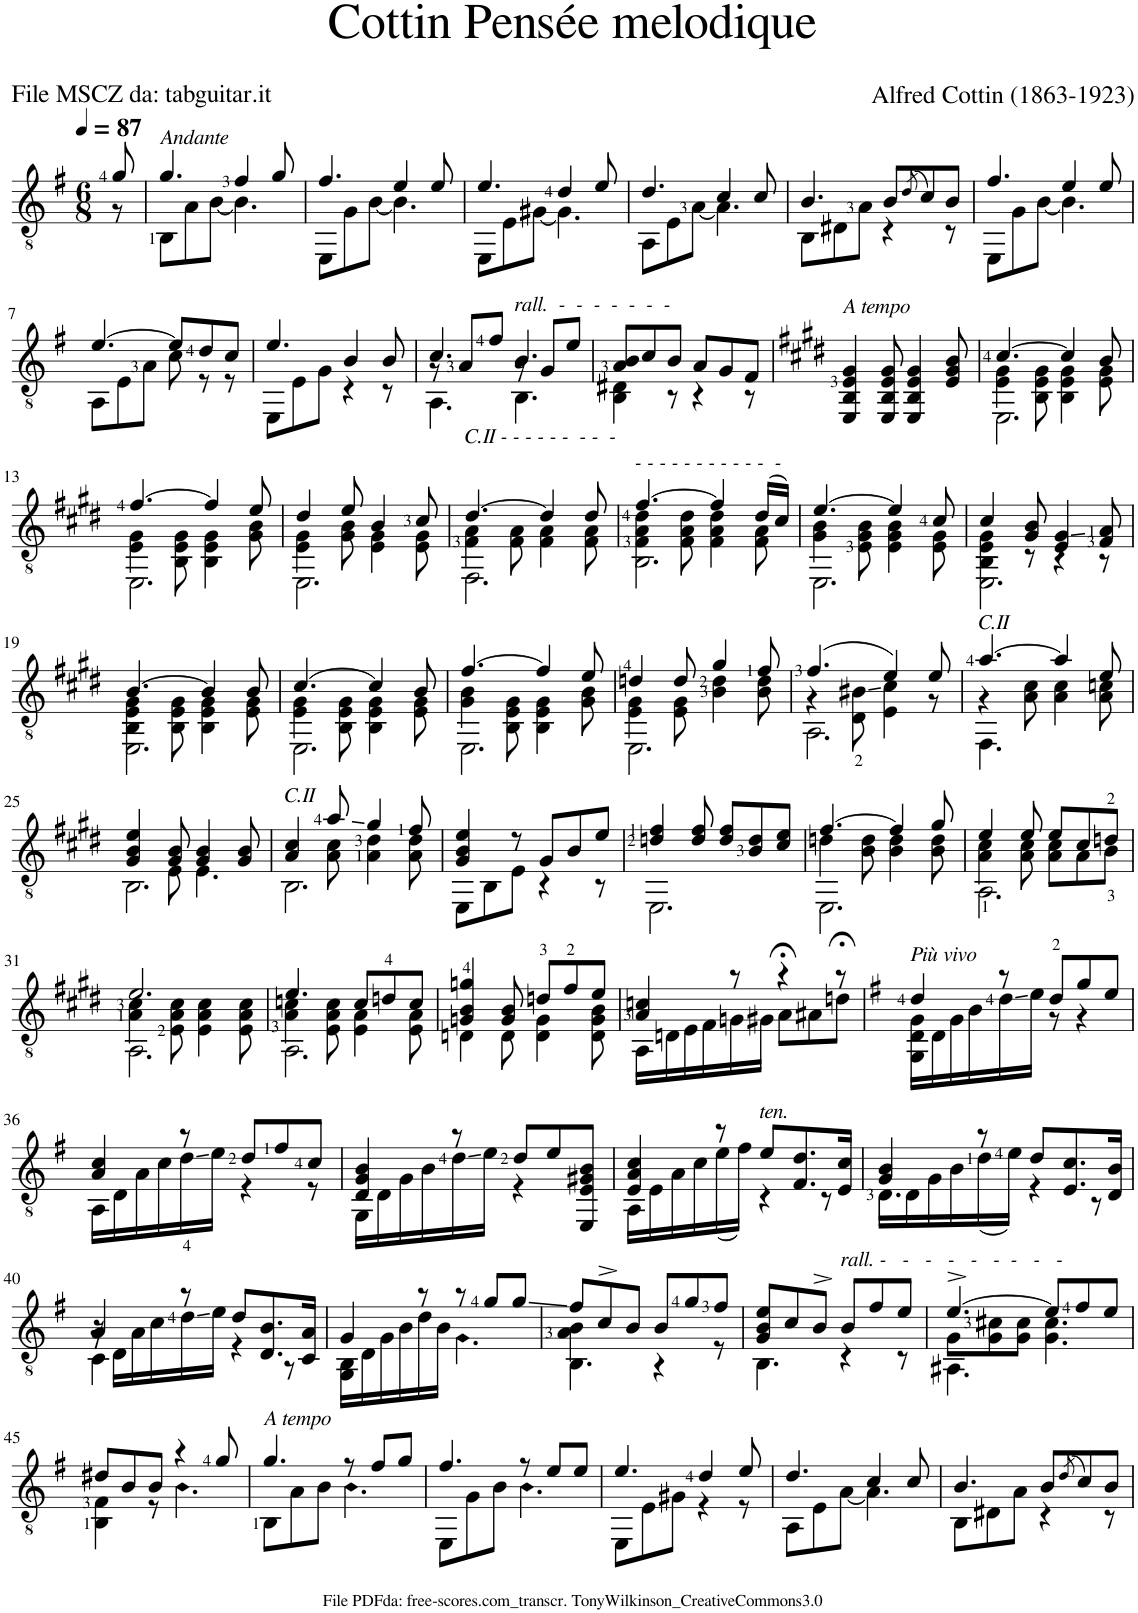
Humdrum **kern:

**kern
*part1
*staff1
*I"Guitar
*I'Guit.
*clefGv2
*k[f#]
*M6/8
*MM87
=
*^
8g/	8r
=1	=1
!LO:TX:a:i:t=Andante	!
4.g/	8BB\L
.	8A\
.	[8B\J
4f#/	4.B\]
8g/	.
=2	=2
4.f#/	8EE\L
.	8G\
.	[8B\J
4e/	4.B\]
8e/	.
=3	=3
4.e/	8EE\L
.	8E\
.	[8G#X\J
4d/	4.G#\]
8e/	.
=4	=4
4.d/	8AA\L
.	8E\
.	[8A\J
4c/	4.A\]
8c/	.
=5	=5
4.B/	8BB\L
.	8D#X\
.	8A\J
8B/L	4r
(8qd/	.
8c/)	.
8B/J	8r
=6	=6
4.f#/	8EE\L
.	8G\
.	[8B\J
4e/	4.B\]
8e/	.
!!LO:LB:g=z	!!
=7	=7
[4.e/	8AA\L
.	8E\
.	8A\J
8e/L]	8c\
8d/	8r
8c/J	8r
=8	=8
4.e/	8EE\L
.	8E\
.	8G\J
4B/	4r
8B/	8r
=9	=9
*	*^
4.c/	8r	4.AA\
.	8A/L	.
.	8f#/J	.
!LO:TX:a:i:t=rall.  -  -  -  -  -  -  -	!	!
4.B/	8r	4.BB\
.	8G/L	.
.	8e/J	.
*	*v	*v
=10	=10
8A/ 8B/L	4BB\ 4D#X\
8c/	.
8B/J	8r
8A/L	4r
8G/	.
8F#/J	8r
*v	*v
=11
*k[f#c#g#d#]
*^
!LO:TX:a:i:t=A tempo	!
*v	*v
4EE/ 4BB/ 4E/ 4G#/
8EE/ 8BB/ 8E/ 8G#/
4EE/ 4BB/ 4E/ 4G#/
8E/ 8G#/ 8B/
=12
*^
*	*^
[4.c#/	4E\ 4G#\	2.EE\
.	8BB\ 8E\ 8G#\	.
4c#/]	4BB\ 4E\ 4G#\	.
8B/	8E\ 8G#\	.
!!LO:LB:g=z	!!	!!
=13	=13	=13
[4.f#/	4E\ 4G#\	2.EE\
.	8BB\ 8E\ 8G#\	.
4f#/]	4BB\ 4E\ 4G#\	.
8e/	8G#\ 8B\	.
=14	=14	=14
4d#/	4E\ 4G#\	2.EE\
8e/	8G#\ 8B\	.
4B/	4E\ 4G#\	.
8c#/	8E\ 8G#\	.
=15	=15	=15
!LO:TX:a:t=C.II - - - - - -  - -  -	!	!
[4.d#/	4F#\ 4A\	2.FF#\
.	8F#\ 8A\	.
4d#/]	4F#\ 4A\	.
8d#/	8F#\ 8A\	.
=16	=16	=16
!LO:TX:a:i:t=- - - - - - - - - - -  -	!	!
[4.f#/	4F#\ 4A\ 4d#\	2.BB\
.	8F#\ 8A\ 8d#\	.
4f#/]	4F#\ 4A\ 4d#\	.
(16d#/LL	8F#\ 8A\	.
16c#/JJ)	.	.
=17	=17	=17
[4.e/	4G#\ 4B\	2.EE\
.	8E\ 8G#\ 8B\	.
4e/]	4E\ 4G#\ 4B\	.
8c#/	8E\ 8G#\	.
=18	=18	=18
4c#/	4BB\ 4E\ 4G#\	2.EE\
8G#/ 8B/	8r	.
4E/ 4G#/	4r	.
8F#/ 8A/	8r	.
!!LO:LB:g=z	!!	!!
=19	=19	=19
[4.B/	4BB\ 4E\ 4G#\	2.EE\
.	8BB\ 8E\ 8G#\	.
4B/]	4BB\ 4E\ 4G#\	.
8B/	8E\ 8G#\	.
=20	=20	=20
[4.c#/	4E\ 4G#\	2.EE\
.	8BB\ 8E\ 8G#\	.
4c#/]	4BB\ 4E\ 4G#\	.
8B/	8E\ 8G#\	.
=21	=21	=21
[4.f#/	4G#\ 4B\	2.EE\
.	8BB\ 8E\ 8G#\	.
4f#/]	4BB\ 4E\ 4G#\	.
8e/	8G#\ 8B\	.
=22	=22	=22
4dn/	4E\ 4G#\	2.EE\
8d/	8E\ 8G#\	.
4g#/	4B\ 4d\	.
8f#/	8B\ 8d\	.
=23	=23	=23
(4.f#/	4r	2.AA\
.	8D#\ 8B#X\	.
4e/)	4E\ 4c#\	.
8e/	8r	.
=24	=24	=24
!LO:TX:a:i:t=C.II	!	!
[4.a/	4r	4.FF#\
.	8A\ 8c#\	.
4a/]	4A\ 4c#\	4.ryy
8e/	8A\ 8cn\	.
!!LO:LB:g=z	!!	!!
=25	=25	=25
4G#/ 4B/ 4e/	4ryy	2.BB\
8G#/ 8B/	8E\	.
4G#/ 4B/	4.E\	.
8G#/ 8B/	.	.
=26	=26	=26
!LO:TX:a:i:t=C.II	!	!
4A/ 4c#/	4ryy	2.BB\
8a/	8A\ 8c#\	.
4g#/	4A\ 4d#\	.
8f#/	8A\ 8d#\	.
*	*v	*v
=27	=27
4G#/ 4B/ 4e/	8EE\L
.	8BB\
8r	8E\J
8G#/L	4r
8B/	.
8e/J	8r
=28	=28
4dn/ 4f#/	2.EE\
8d/ 8f#/	.
8d/ 8f#/L	.
8B/ 8d/	.
8c#/ 8e/J	.
=29	=29
*	*^
[4.f#/	4dn\	2.EE\
.	8B\ 8d\	.
4f#/]	4B\ 4d\	.
8g#/	8B\ 8d\	.
=30	=30	=30
4e/	4A\ 4c#\	2.AA\
8e/	8A\ 8c#\	.
8e/L	8A\ 8c#\L	.
8c#/	8A\	.
8dn/J	8B\J	.
!!LO:LB:g=z	!!	!!
=31	=31	=31
2.e/	4A\ 4c#\	2.AA\
.	8E\ 8A\ 8c#\	.
.	4E\ 4A\ 4c#\	.
.	8E\ 8A\ 8c#\	.
=32	=32	=32
4.e/	4A\ 4cn\	2.AA\
.	8E\ 8A\ 8c\	.
8c/L	4E\ 4A\	.
8dn/	.	.
8c/J	8E\ 8A\	.
*	*v	*v
=33	=33
4Gn/ 4B/ 4gn/	4Dn\
8G/ 8B/	8D\
8dn/L	4D\ 4G\
8f#/	.
8e/J	8D\ 8G\ 8B\
=34	=34
4A/ 4cn/	16AA\LL
.	16Dn\
.	16E\
.	16F#\
8r	16Gn\
.	16G#X\JJ
4r;<	8A\L
.	8A#X\
8r;<	8dn\J
=35	=35
*k[f#]	*
!LO:TX:a:i:t=Più vivo	!
4d/	16GG\ 16D\ 16G\LL
.	16D\
.	16G\
.	16B\
8r	16d\
.	16e\JJ
8d/L	8r
8g/	4r
8e/J	.
!!LO:LB:g=z	!!
=36	=36
4A/ 4c/	16AA\LL
.	16D\
.	16A\
.	16c\
8r	16d\
.	16e\JJ
8d/L	4r
8f#/	.
8c/J	8r
=37	=37
4D/ 4G/ 4B/	16GG\LL
.	16D\
.	16G\
.	16B\
8r	16d\
.	16e\JJ
8d/L	4r
8e/	.
8EE/ 8E/ 8G#X/ 8B/J	8ryy
=38	=38
4E/ 4A/ 4c/	16AA\LL
.	16E\
.	16A\
.	16c\
8r	(16e\
.	16f#\JJ)
!LO:TX:a:i:t=ten.	!
8e/L	4r
8.F#/ 8.d/	.
.	8r
16E/ 16c/Jk	.
=39	=39
*	*^
4G/ 4B/	16D\LL	4.D\
.	16D\	.
.	16G\	.
.	16B\	.
8r	(16d\	.
.	16e\JJ)	.
8d/L	4r	4.ryy
8.E/ 8.c/	.	.
.	8r	.
16D/ 16B/Jk	.	.
!!LO:LB:g=z	!!	!!
=40	=40	=40
4A/	16r	4C\
.	16D\LL	.
.	16A\	.
.	16c\	.
8r	16d\	2ryy
.	16e\JJ	.
8d/L	4r	.
8.D/ 8.B/	.	.
.	8r	.
16C/ 16A/Jk	.	.
*	*v	*v
=41	=41
4G/	16GG\ 16BB\LL
.	16D\
.	16G\
.	16B\
8r	16d\
.	16B\JJ
8r	4.G\
8g/L	.
8g/J	.
=42	=42
*	*^
8f#/L	4A\ 4B\	4.BB\
8c^/	.	.
8B/J	2ryy	.
8B/L	.	4r
8g/	.	.
8f#/J	.	8r
*	*v	*v
=43	=43
8G/ 8B/ 8e/L	4.BB\
8c/	.
8B^/J	.
!LO:TX:a:i:t=rall. -   -   -   -   -   -  -   -   -	!
8B/L	4r
8f#/	.
8e/J	8r
=44	=44
*	*^
[4.e^/	8G\L	4.AA#X\
.	8G\ 8c#X\	.
.	8G\ 8c#\J	.
8e/L]	4.G\ 4.c#\	4.ryy
8f#/	.	.
8e/J	.	.
*	*v	*v
!!LO:LB:g=z
=45	=45
8d#X/L	4BB\ 4F#\
8B/	.
8B/J	8r
4r	4.B\
8g/	.
=46	=46
!LO:TX:a:i:t=A tempo	!
4.g/	8BB\L
.	8A\
.	8B\J
8r	4.B\
8f#/L	.
8g/J	.
=47	=47
4.f#/	8EE\L
.	8G\
.	8B\J
8r	4.B\
8e/L	.
8e/J	.
=48	=48
4.e/	8EE\L
.	8E\
.	8G#X\J
4d/	4r
8e/	8r
=49	=49
4.d/	8AA\L
.	8E\
.	[8A\J
4c/	4.A\]
8c/	.
=50	=50
4.B/	8BB\L
.	8D#X\
.	8A\J
8B/L	4r
(8qd/	.
8c/)	.
8B/J	8r
*v	*v
=
*-
